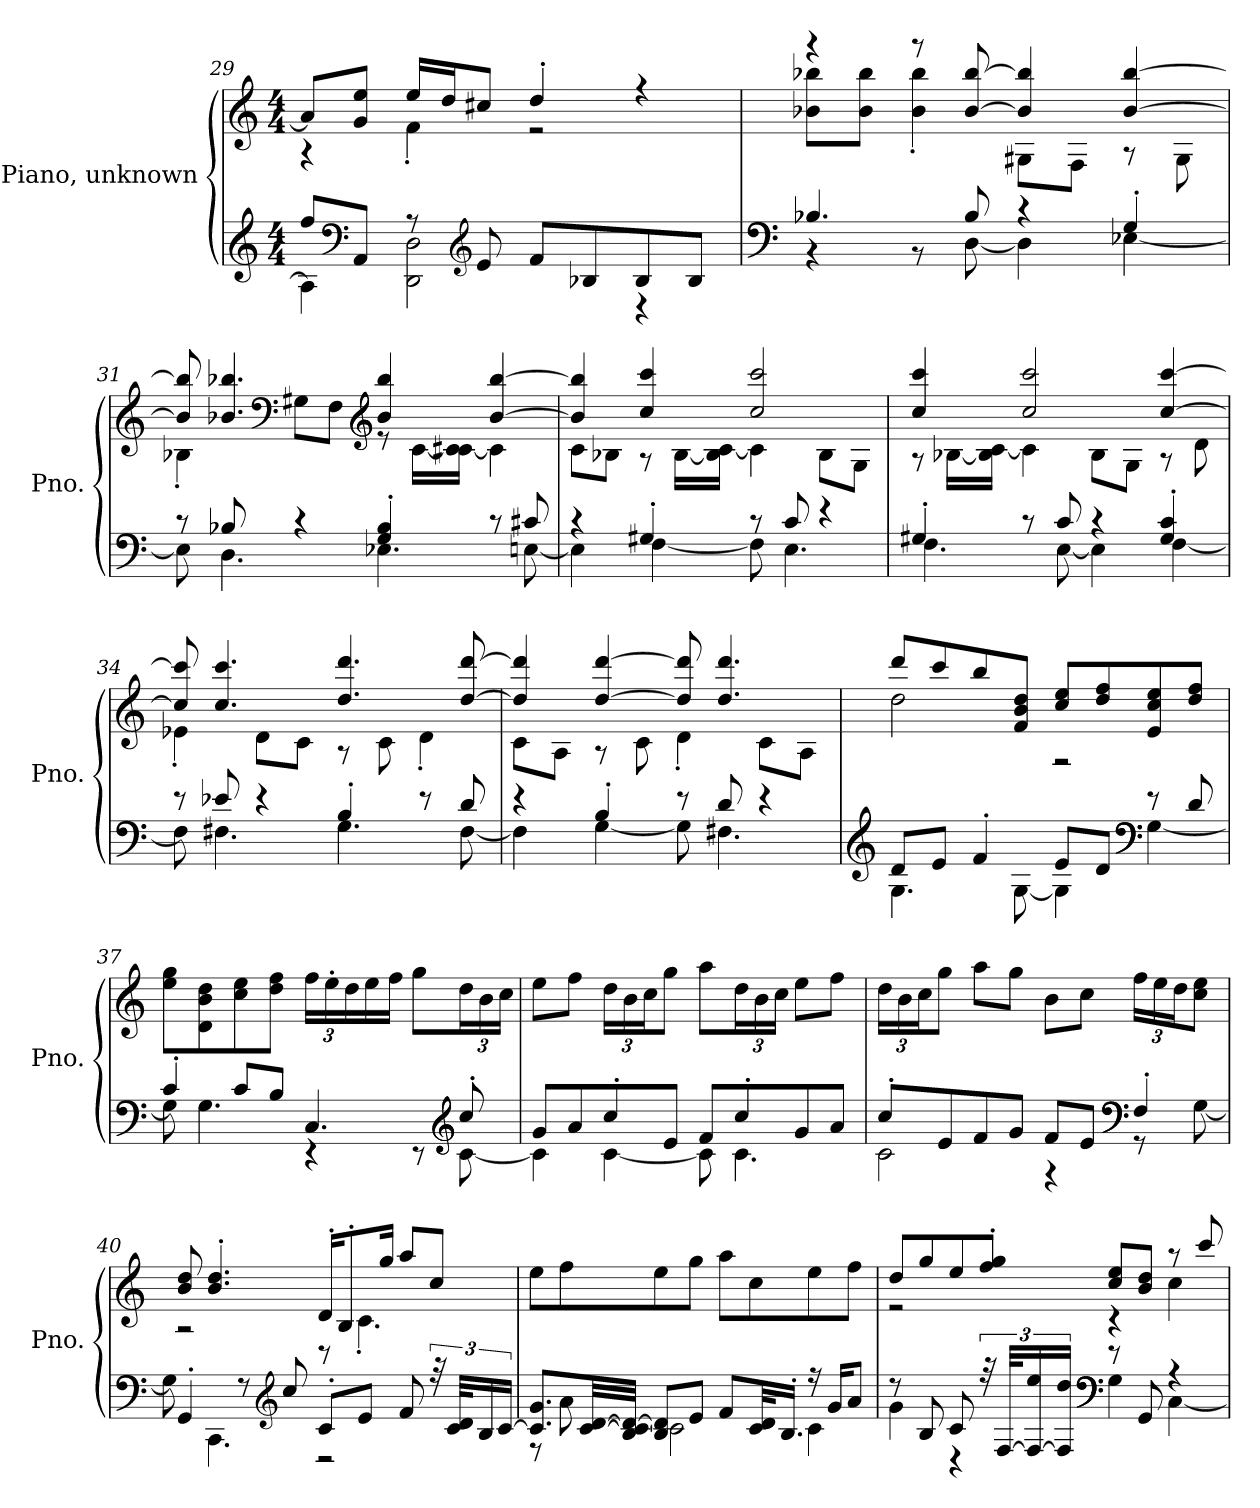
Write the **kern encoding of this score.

**kern	**kern
*part1	*part1
*staff2	*staff1
*I"Piano, unknown	*
*I'Pno.	*
*clefG2	*clefG2
*k[]	*k[]
*M4/4	*M4/4
=29	=29
*^	*^
8ff/L	4A\]	8a/L]	4r
*clefF4	*	*	*
8AA/J	.	8g/ 8ee/J	.
8r	2DD\ 2D\	16ee/LL	4f'\
.	.	16dd/J	.
*clefG2	*	*	*
8e/	.	8cc#X/J	.
8f/L	.	4dd'/	2r
8B-X/	.	.	.
8B-/	4r	4r	.
8B-/J	.	.	.
!!LO:LB:g=z	!!
=30	=30	=30	=30
*clefF4	*	*	*
4.B-X/	4r	4r	8b-X\ 8bb-X\L
.	.	.	8b-\ 8bb-\J
.	8r	8r	4b-\' 4bb-\'
8B-/	[8D\	[8b-/ [8bb-/	.
4r	4D\]	4b-/] 4bb-/]	8G#X\L
.	.	.	8F\J
4G'/	[4E-X\	[4b-/ [4bb-/	8r
.	.	.	8G#\
=31	=31	=31	=31
8r	8E-\]	8b-/] 8bb-/]	4B-X'\
8B-X/	4.D\	4.b-X/ 4.bb-X/	.
*	*	*clefF4	*
4r	.	.	8G#X\L
.	.	.	8F\J
*	*	*clefG2	*
4G/' 4B-/'	4.E-X\	4b-/ 4bb-/	8r
.	.	.	[16c\LL
.	.	.	16c\] [16c#X\JJ
8r	.	[4b-/ [4bb-/	4c#\]
8c#X/	[8En\	.	.
=32	=32	=32	=32
4r	4E\]	4b-/] 4bb-/]	8c\L
.	.	.	8B-X\J
4G#X'/	[4F\	4cc/ 4ccc/	8r
.	.	.	[16B-\LL
.	.	.	16B-\] [16c\JJ
8r	8F\]	2cc/ 2ccc/	4c\]
8c/	4.E\	.	.
4r	.	.	8B-\L
.	.	.	8G\J
!!LO:LB:g=z	!!
=33	=33	=33	=33
4G#X'/	4.F\	4cc/ 4ccc/	8r
.	.	.	[16B-X\LL
.	.	.	16B-\] [16c\JJ
8r	.	2cc/ 2ccc/	4c\]
8c/	[8E\	.	.
4r	4E\]	.	8B-\L
.	.	.	8G\J
4G#/' 4c/'	[4F\	[4cc/ [4ccc/	8r
.	.	.	8d\
=34	=34	=34	=34
8r	8F\]	8cc/] 8ccc/]	4e-X'\
8e-X/	4.F#X\	4.cc/ 4.ccc/	.
4r	.	.	8d\L
.	.	.	8c\J
4B'/	4.G\	4.dd/ 4.ddd/	8r
.	.	.	8c\
8r	.	.	4d'\
8d/	[8F#\	[8dd/ [8ddd/	.
=35	=35	=35	=35
4r	4F#\]	4dd/] 4ddd/]	8c\L
.	.	.	8A\J
4B'/	[4G\	[4dd/ [4ddd/	8r
.	.	.	8c\
8r	8G\]	8dd/] 8ddd/]	4d'\
8d/	4.F#X\	4.dd/ 4.ddd/	.
4r	.	.	8c\L
.	.	.	8A\J
!!LO:LB:g=z	!!
=36	=36	=36	=36
*clefG2	*	*	*
8d/L	4.G\	8ddd/L	2dd\
8e/J	.	8ccc/	.
4f'/	.	8bb/	.
.	[8G\	8f/ 8b/ 8dd/J	.
8e/L	4G\]	8cc/ 8ee/L	2r
8d/J	.	8dd/ 8ff/	.
*clefF4	*	*	*
8r	[4G\	8e/ 8cc/ 8ee/	.
8d/	.	8dd/ 8ff/J	.
*	*	*v	*v
=37	=37	=37
4c'/	8G\]	8ee\ 8gg\L
.	4.G\	8d\ 8b\ 8dd\
8c/L	.	8cc\ 8ee\
8B/J	.	8dd\ 8ff\J
*	*	*Xbrackettup
4.C/	4r	24ff\LL
.	.	24ee'\
.	.	24dd\
.	.	16ee\
.	.	16ff\JJ
.	8r	8gg\L
*clefG2	*	*
8cc'/	[8c\	24dd\L
.	.	24b\
.	.	24cc\JJ
=38	=38	=38
8g/L	4c\]	8ee\L
8a/	.	8ff\J
8cc'/	[4c\	24dd\LL
.	.	24b\
.	.	24cc\J
8e/J	.	8gg\J
8f/L	8c\]	8aa\L
8cc'/	4.c\	24dd\L
.	.	24b\
.	.	24cc\JJ
8g/	.	8ee\L
8a/J	.	8ff\J
!!LO:LB:g=z
=39	=39	=39
8cc'/L	2c\	24dd\LL
.	.	24b\
.	.	24cc\J
8e/	.	8gg\J
8f/	.	8aa\L
8g/J	.	8gg\J
8f/L	4r	8b\L
8e/J	.	8cc\J
*clefF4	*	*
4F'/	8r	24ff\LL
.	.	24ee\
.	.	24dd\J
.	[8G\	8cc\ 8ee\J
=40	=40	=40
*	*	*^
4GG'/	8G\]	8b/ 8dd/	2r
.	4.CC\	4.b/' 4.dd/'	.
8r	.	.	.
*clefG2	*	*	*
8cc/	.	.	.
8c'/L	2r	16d'/KL	8r
.	.	8B'/	.
8e/J	.	.	4.c'\
.	.	16gg/Jk	.
8f/	.	8aa/L	.
48r	.	8cc/J	.
48c/ 48d/KLL	.	.	.
24B/	.	.	.
[24c/JJ	.	.	.
*	*	*v	*v
!!LO:LB:g=z
=41	=41	=41
8.c/] 8.g/L	8r	8ee\L
.	8a\	8ff\
[32c/ [32d/LL	.	.
[32B/ 32c/] 32d/_JJJ	.	.
8B/] 8d/]L	2c\	8ee\
8e/J	.	8gg\J
8f/L	.	8aa\L
32c/ 32d/KL	.	8cc\
16.B'/JJ	.	.
16r	4c\	8ee\
16g/KL	.	.
8a/J	.	8ff\J
=42	=42	=42
*	*	*^
8r	4g\	8dd/L	2r
8B/	.	8gg/	.
8c/	4r	8ee/	.
48r	.	8ff/' 8gg/'J	.
[48F/KLL	.	.	.
24F/_ 24ee/	.	.	.
24F/] 24dd/JJ	.	.	.
*clefF4	*	*	*
8r	4G\	8cc/ 8ee/L	4r
8GG/	.	8b/ 8dd/J	.
4r	[4C\	8r	4cc\
.	.	8ccc/	.
*v	*v	*	*
*	*v	*v
=	=
*-	*-
